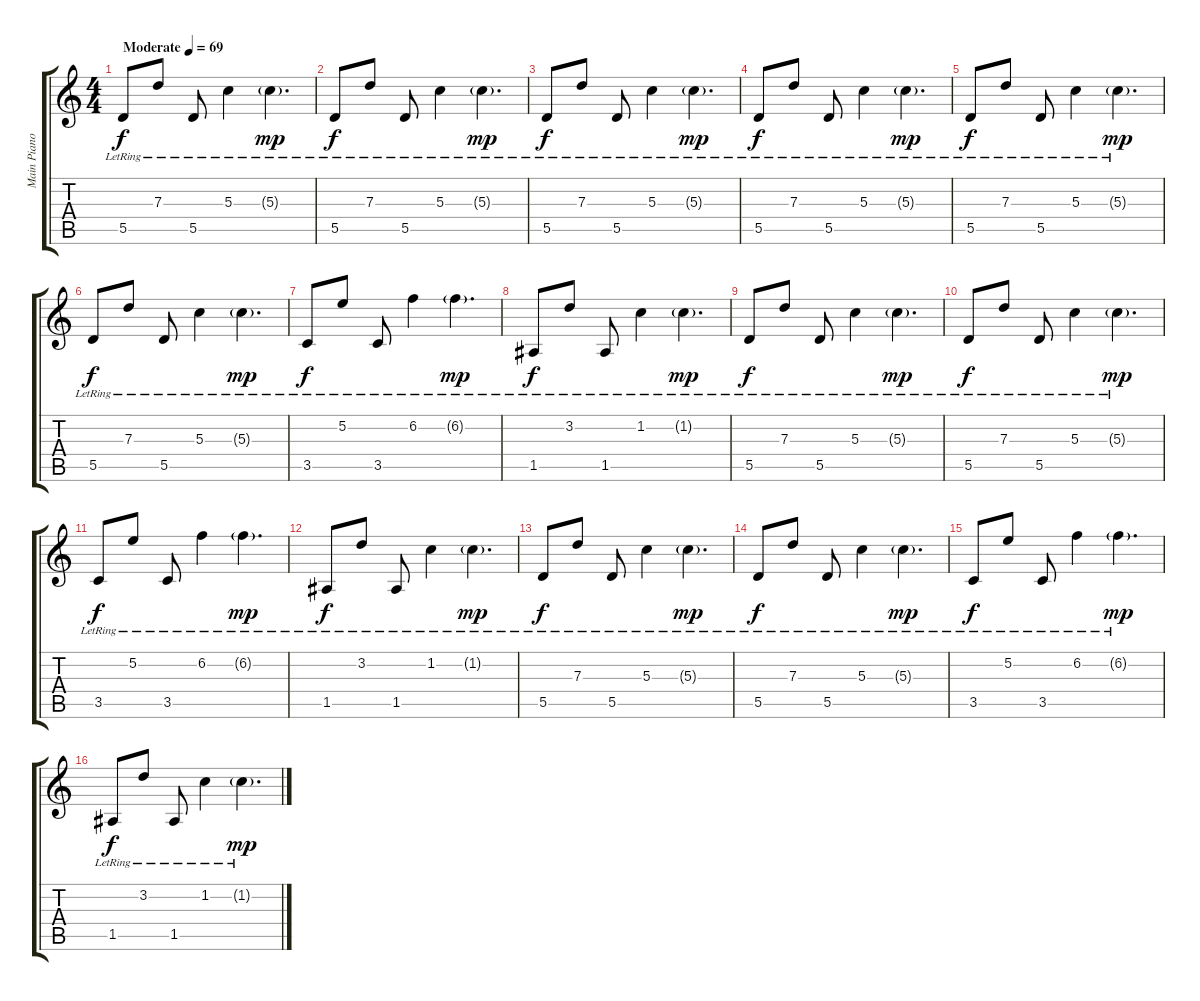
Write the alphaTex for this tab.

\track ("Main Piano/Clean Guitar" "Main Piano") {instrument electricguitarclean}
\staff {score tabs}
\tuning (E4 B3 G3 D3 A2 C2) {hide}
\ts (4 4)
\tempo (69 "Moderate")
\clef g2
\ks c
5.5{lr}.8{dy f instrument electricguitarclean} 7.3{lr}.8 5.5{lr}.8 5.3{lr}.4 5.3{g lr}.4{d dy mp} |
5.5{lr}.8{dy f} 7.3{lr}.8 5.5{lr}.8 5.3{lr}.4 5.3{g lr}.4{d dy mp} |
5.5{lr}.8{dy f} 7.3{lr}.8 5.5{lr}.8 5.3{lr}.4 5.3{g lr}.4{d dy mp} |
5.5{lr}.8{dy f} 7.3{lr}.8 5.5{lr}.8 5.3{lr}.4 5.3{g lr}.4{d dy mp} |
5.5{lr}.8{dy f} 7.3{lr}.8 5.5{lr}.8 5.3{lr}.4 5.3{g lr}.4{d dy mp} |
5.5{lr}.8{dy f} 7.3{lr}.8 5.5{lr}.8 5.3{lr}.4 5.3{g lr}.4{d dy mp} |
3.5{lr}.8{dy f} 5.2{lr}.8 3.5{lr}.8 6.2{lr}.4 6.2{g lr}.4{d dy mp} |
1.5{lr}.8{dy f} 3.2{lr}.8 1.5{lr}.8 1.2{lr}.4 1.2{g lr}.4{d dy mp} |
5.5{lr}.8{dy f} 7.3{lr}.8 5.5{lr}.8 5.3{lr}.4 5.3{g lr}.4{d dy mp} |
5.5{lr}.8{dy f} 7.3{lr}.8 5.5{lr}.8 5.3{lr}.4 5.3{g lr}.4{d dy mp} |
3.5{lr}.8{dy f} 5.2{lr}.8 3.5{lr}.8 6.2{lr}.4 6.2{g lr}.4{d dy mp} |
1.5{lr}.8{dy f} 3.2{lr}.8 1.5{lr}.8 1.2{lr}.4 1.2{g lr}.4{d dy mp} |
5.5{lr}.8{dy f} 7.3{lr}.8 5.5{lr}.8 5.3{lr}.4 5.3{g lr}.4{d dy mp} |
5.5{lr}.8{dy f} 7.3{lr}.8 5.5{lr}.8 5.3{lr}.4 5.3{g lr}.4{d dy mp} |
3.5{lr}.8{dy f} 5.2{lr}.8 3.5{lr}.8 6.2{lr}.4 6.2{g lr}.4{d dy mp} |
1.5{lr}.8{dy f} 3.2{lr}.8 1.5{lr}.8 1.2{lr}.4 1.2{g lr}.4{d dy mp}
